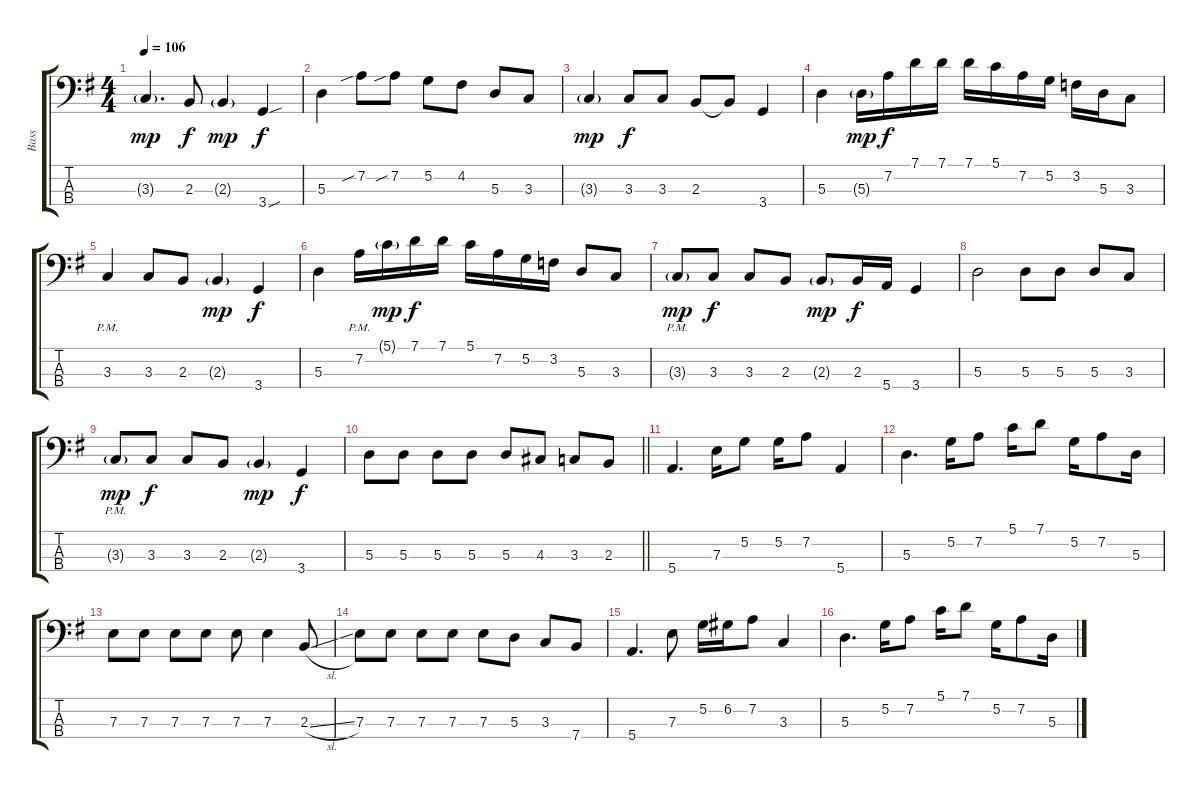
\track ("Bass" "Bass") {instrument electricbassfinger}
\staff {score tabs}
\tuning (G2 D2 A1 E1) {hide}
\ts (4 4)
\tempo 106
\clef f4
\ks g
3.3{g}.4{d dy mp} 2.3.8{dy f} 2.3{g}.4{dy mp} 3.4{sou}.4{dy f} |
5.3.4 7.2{sib}.8 7.2{sib}.8 5.2.8 4.2.8 5.3.8 3.3.8 |
3.3{g}.4{dy mp} 3.3.8{dy f} 3.3.8 2.3.8 2.3{t}.8 3.4.4 |
5.3.4 5.3{g}.16{dy mp} 7.2.16{dy f} 7.1.16 7.1.16 7.1.16 5.1.16 7.2.16 5.2.16 3.2.16 5.3.16 3.3.8 |
3.3{pm}.4 3.3.8 2.3.8 2.3{g}.4{dy mp} 3.4.4{dy f} |
5.3.4 7.2{pm}.16 5.1{g}.16{dy mp} 7.1.16{dy f} 7.1.16 5.1.16 7.2.16 5.2.16 3.2.16 5.3.8 3.3.8 |
3.3{g pm}.8{dy mp} 3.3.8{dy f} 3.3.8 2.3.8 2.3{g}.8{dy mp} 2.3.16{dy f} 5.4.16 3.4.4 |
5.3.2 5.3.8 5.3.8 5.3.8 3.3.8 |
3.3{g pm}.8{dy mp} 3.3.8{dy f} 3.3.8 2.3.8 2.3{g}.4{dy mp} 3.4.4{dy f} |
\barLineRight lightlight
5.3.8 5.3.8 5.3.8 5.3.8 5.3.8 4.3.8 3.3.8 2.3.8 |
5.4.4{d} 7.3.16 5.2.8 5.2.16 7.2.8 5.4.4 |
5.3.4{d} 5.2.16 7.2.8 5.1.16 7.1.8 5.2.16 7.2.8 5.3.16 |
7.3.8 7.3.8 7.3.8 7.3.8 7.3.8 7.3.4 2.3{sl}.8 |
7.3.8 7.3.8 7.3.8 7.3.8 7.3.8 5.3.8 3.3.8 7.4.8 |
5.4.4{d} 7.3.8 5.2.16 6.2.16 7.2.8 3.3.4 |
5.3.4{d} 5.2.16 7.2.8 5.1.16 7.1.8 5.2.16 7.2.8 5.3.16
